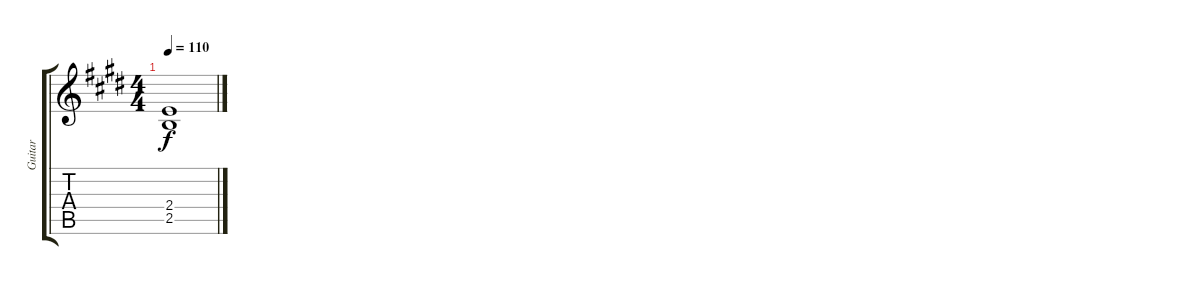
\track ("Guitar" "Guitar") {instrument distortionguitar}
\staff {score tabs}
\tuning (E4 B3 G3 D3 A2 E2) {hide}
\ts (4 4)
\tempo 110
\clef g2
\ks e
(2.4{t} 2.5{t}).1{dy f}
